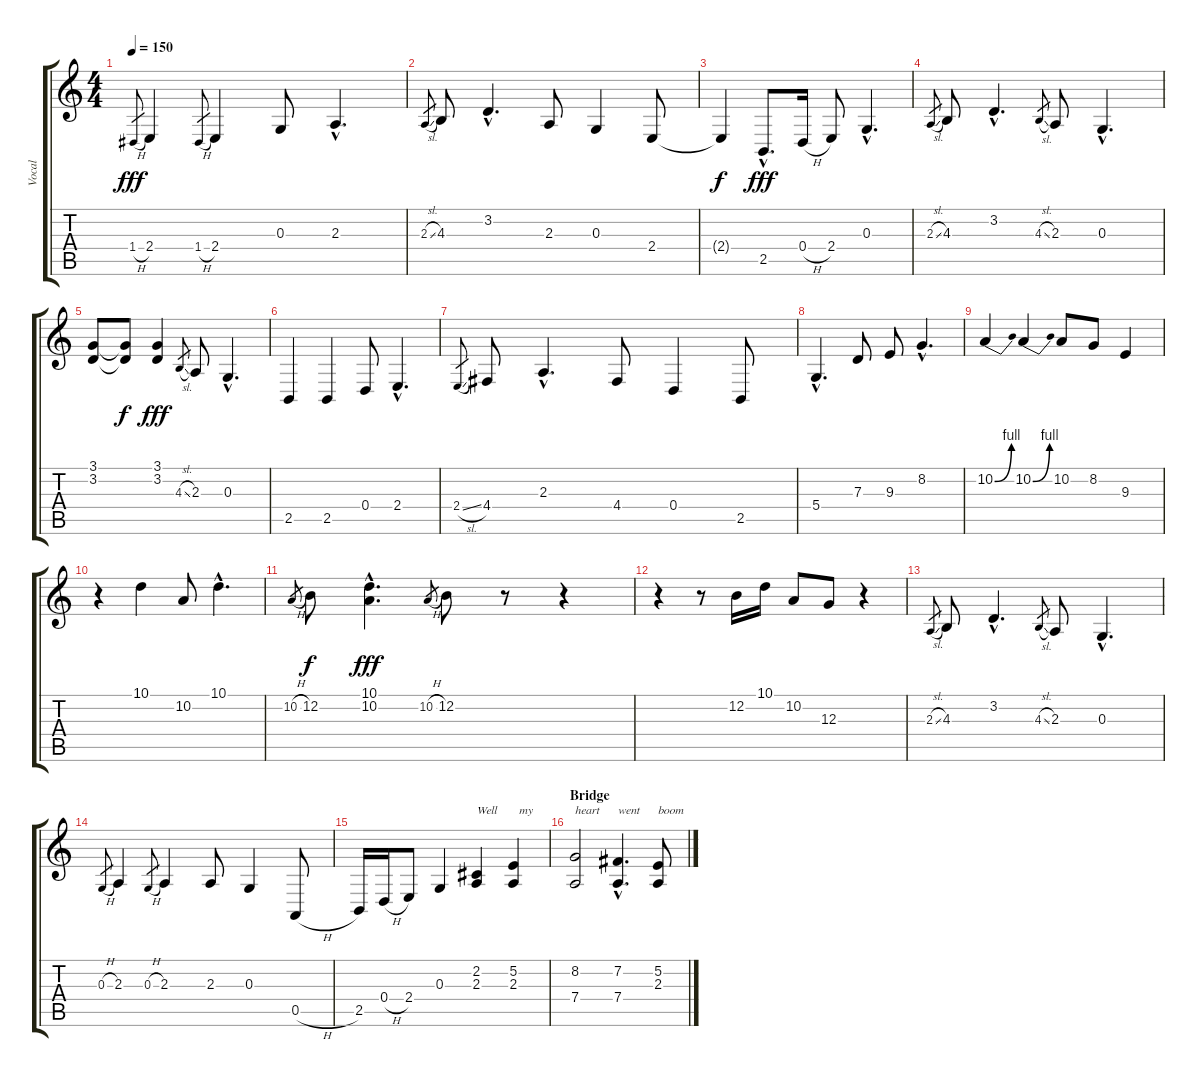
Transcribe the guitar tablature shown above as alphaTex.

\track ("Vocal" "Vocal") {instrument altosax}
\staff {score tabs}
\tuning (E4 B3 G3 D3 A2 E2) {hide}
\ts (4 4)
\tempo 150
\clef g2
\ks c
1.4{h}.8{gr dy fff} 2.4.4 1.4{h}.8{gr} 2.4.4 0.3.8 2.3{hac}.4{d} |
2.3{sl}.8{gr} 4.3.8 3.2{hac}.4{d} 2.3.8 0.3.4 2.4.8 |
2.4{t}.4{dy f} 2.5{hac}.8{d dy fff} 0.4{h}.16 2.4.8 0.3{hac}.4{d} |
2.3{sl}.8{gr} 4.3.8 3.2{hac}.4{d} 4.3{sl}.8{gr} 2.3.8 0.3{hac}.4{d} |
(3.1 3.2).8 (3.1{t} 3.2{t}).8{dy f} (3.1 3.2).4{dy fff} 4.3{sl}.8{gr} 2.3.8 0.3{hac}.4{d} |
2.5.4 2.5.4 0.4.8 2.4{hac}.4{d} |
2.4{sl}.8{gr} 4.4.8 2.3{hac}.4{d} 4.4.8 0.4.4 2.5.8 |
5.4{hac}.4{d} 7.3.8 9.3.8 8.2{hac}.4{d} |
10.2{be (bend 0 0 60 4)}.4 10.2{be (bend 0 0 60 4)}.4 10.2.8 8.2.8 9.3.4 |
r.4 10.1.4 10.2.8 10.1{hac}.4{d} |
10.2{h}.8{gr} 12.2.8{dy f} (10.1{hac} 10.2{hac}).4{d dy fff} 10.2{h}.8{gr} 12.2.8 r.8 r.4 |
r.4 r.8 12.2.16 10.1.16 10.2.8 12.3.8 r.4 |
2.3{sl}.8{gr} 4.3.8 3.2{hac}.4{d} 4.3{sl}.8{gr} 2.3.8 0.3{hac}.4{d} |
0.3{h}.8{gr} 2.3.4 0.3{h}.8{gr} 2.3.4 2.3.8 0.3.4 0.5{h}.8 |
2.5.16 0.4{h}.16 2.4.8 0.3.4 (2.2 2.3).4{txt "Well" volume 16 instrument tenorsax} (5.2 2.3).4{txt "  my"} |
\section ("" "Bridge")
(8.2 7.4).2{txt "heart"} (7.2{hac} 7.4{hac}).4{d txt "went"} (5.2 2.3).8{txt "boom"}
